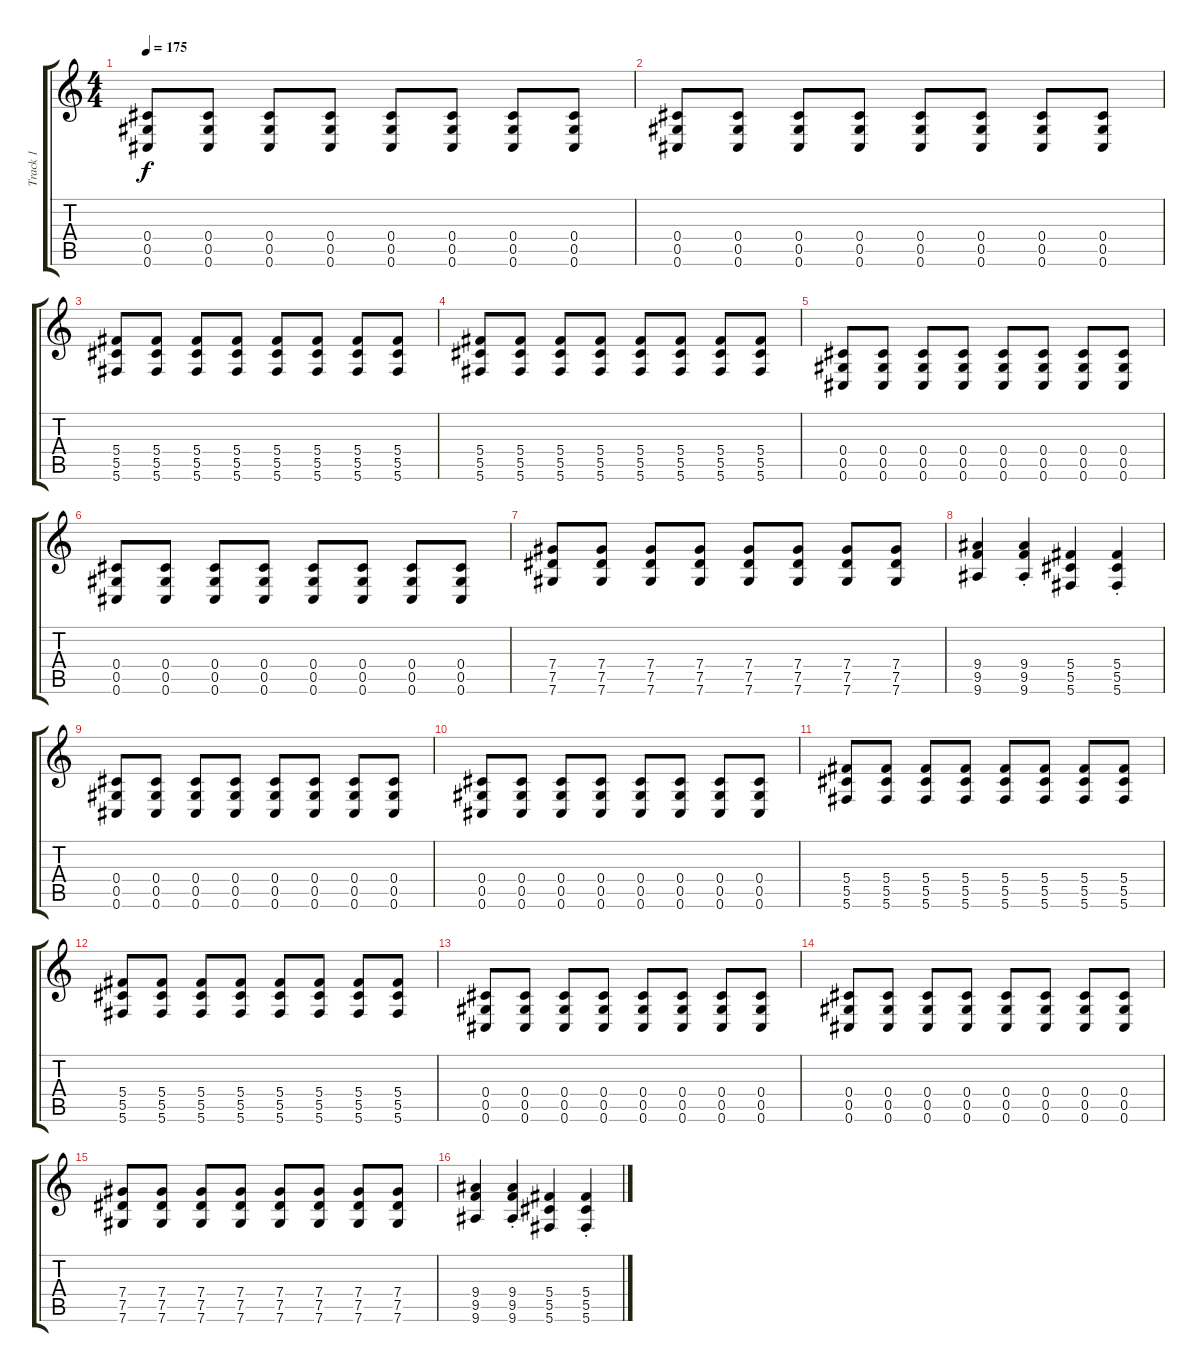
\track ("Track 1" "Track 1") {instrument distortionguitar}
\staff {score tabs}
\tuning (Eb4 Bb3 Gb3 Db3 Ab2 Db2) {hide}
\ts (4 4)
\tempo 175
\clef g2
\ks c
(0.4 0.5 0.6).8{dy f} (0.4 0.5 0.6).8 (0.4 0.5 0.6).8 (0.4 0.5 0.6).8 (0.4 0.5 0.6).8 (0.4 0.5 0.6).8 (0.4 0.5 0.6).8 (0.4 0.5 0.6).8 |
(0.4 0.5 0.6).8 (0.4 0.5 0.6).8 (0.4 0.5 0.6).8 (0.4 0.5 0.6).8 (0.4 0.5 0.6).8 (0.4 0.5 0.6).8 (0.4 0.5 0.6).8 (0.4 0.5 0.6).8 |
(5.4 5.5 5.6).8 (5.4 5.5 5.6).8 (5.4 5.5 5.6).8 (5.4 5.5 5.6).8 (5.4 5.5 5.6).8 (5.4 5.5 5.6).8 (5.4 5.5 5.6).8 (5.4 5.5 5.6).8 |
(5.4 5.5 5.6).8 (5.4 5.5 5.6).8 (5.4 5.5 5.6).8 (5.4 5.5 5.6).8 (5.4 5.5 5.6).8 (5.4 5.5 5.6).8 (5.4 5.5 5.6).8 (5.4 5.5 5.6).8 |
(0.4 0.5 0.6).8 (0.4 0.5 0.6).8 (0.4 0.5 0.6).8 (0.4 0.5 0.6).8 (0.4 0.5 0.6).8 (0.4 0.5 0.6).8 (0.4 0.5 0.6).8 (0.4 0.5 0.6).8 |
(0.4 0.5 0.6).8 (0.4 0.5 0.6).8 (0.4 0.5 0.6).8 (0.4 0.5 0.6).8 (0.4 0.5 0.6).8 (0.4 0.5 0.6).8 (0.4 0.5 0.6).8 (0.4 0.5 0.6).8 |
(7.4 7.5 7.6).8 (7.4 7.5 7.6).8 (7.4 7.5 7.6).8 (7.4 7.5 7.6).8 (7.4 7.5 7.6).8 (7.4 7.5 7.6).8 (7.4 7.5 7.6).8 (7.4 7.5 7.6).8 |
(9.4 9.5 9.6).4 (9.4{st} 9.5{st} 9.6{st}).4 (5.4 5.5 5.6).4 (5.4{st} 5.5{st} 5.6{st}).4 |
(0.4 0.5 0.6).8 (0.4 0.5 0.6).8 (0.4 0.5 0.6).8 (0.4 0.5 0.6).8 (0.4 0.5 0.6).8 (0.4 0.5 0.6).8 (0.4 0.5 0.6).8 (0.4 0.5 0.6).8 |
(0.4 0.5 0.6).8 (0.4 0.5 0.6).8 (0.4 0.5 0.6).8 (0.4 0.5 0.6).8 (0.4 0.5 0.6).8 (0.4 0.5 0.6).8 (0.4 0.5 0.6).8 (0.4 0.5 0.6).8 |
(5.4 5.5 5.6).8 (5.4 5.5 5.6).8 (5.4 5.5 5.6).8 (5.4 5.5 5.6).8 (5.4 5.5 5.6).8 (5.4 5.5 5.6).8 (5.4 5.5 5.6).8 (5.4 5.5 5.6).8 |
(5.4 5.5 5.6).8 (5.4 5.5 5.6).8 (5.4 5.5 5.6).8 (5.4 5.5 5.6).8 (5.4 5.5 5.6).8 (5.4 5.5 5.6).8 (5.4 5.5 5.6).8 (5.4 5.5 5.6).8 |
(0.4 0.5 0.6).8 (0.4 0.5 0.6).8 (0.4 0.5 0.6).8 (0.4 0.5 0.6).8 (0.4 0.5 0.6).8 (0.4 0.5 0.6).8 (0.4 0.5 0.6).8 (0.4 0.5 0.6).8 |
(0.4 0.5 0.6).8 (0.4 0.5 0.6).8 (0.4 0.5 0.6).8 (0.4 0.5 0.6).8 (0.4 0.5 0.6).8 (0.4 0.5 0.6).8 (0.4 0.5 0.6).8 (0.4 0.5 0.6).8 |
(7.4 7.5 7.6).8 (7.4 7.5 7.6).8 (7.4 7.5 7.6).8 (7.4 7.5 7.6).8 (7.4 7.5 7.6).8 (7.4 7.5 7.6).8 (7.4 7.5 7.6).8 (7.4 7.5 7.6).8 |
(9.4 9.5 9.6).4 (9.4{st} 9.5{st} 9.6{st}).4 (5.4 5.5 5.6).4 (5.4{st} 5.5{st} 5.6{st}).4
